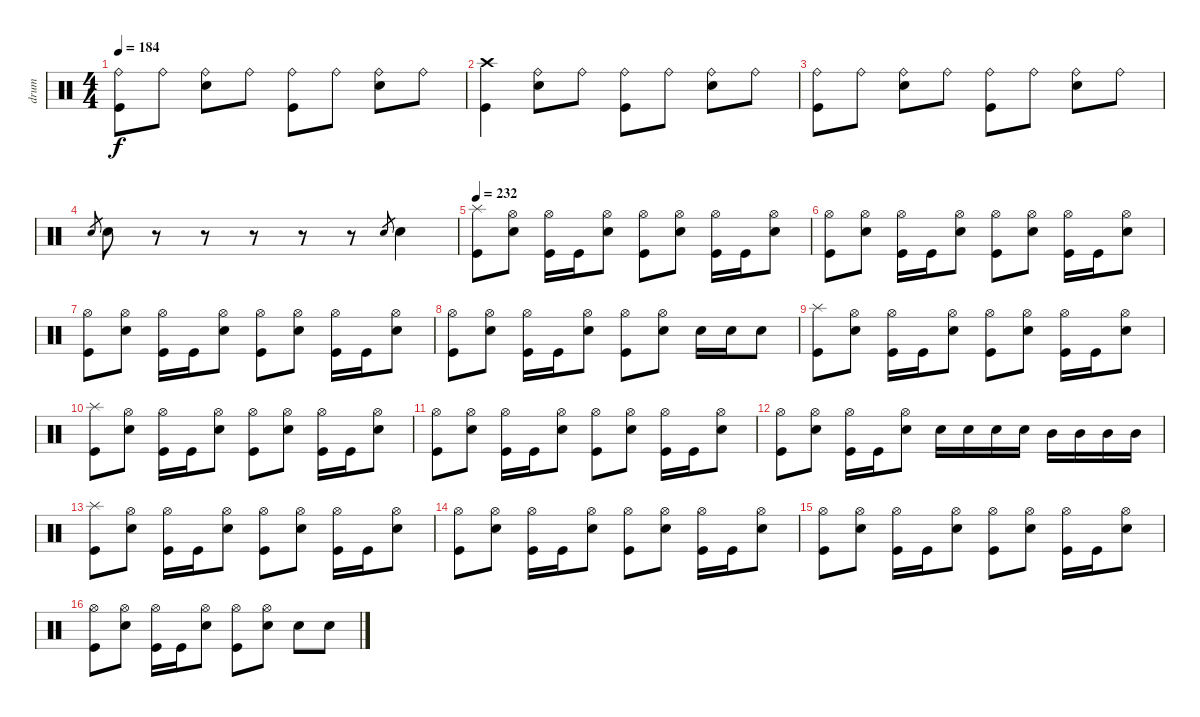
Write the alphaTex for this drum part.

\track ("drum" "drum") {instrument percussion}
\staff {score}
\articulation defaults
\ts (4 4)
\tempo 184
\clef neutral
\ks c
("Kick (hit)" "Ride (bell)").8{dy f} "Ride (bell)".8 ("Electric Snare (hit)" "Ride (bell)").8 "Ride (bell)".8 ("Kick (hit)" "Ride (bell)").8 "Ride (bell)".8 ("Electric Snare (hit)" "Ride (bell)").8 "Ride (bell)".8 |
("Kick (hit)" "Crash high (hit)").4 ("Electric Snare (hit)" "Ride (bell)").8 "Ride (bell)".8 ("Kick (hit)" "Ride (bell)").8 "Ride (bell)".8 ("Electric Snare (hit)" "Ride (bell)").8 "Ride (bell)".8 |
("Kick (hit)" "Ride (bell)").8 "Ride (bell)".8 ("Electric Snare (hit)" "Ride (bell)").8 "Ride (bell)".8 ("Kick (hit)" "Ride (bell)").8 "Ride (bell)".8 ("Electric Snare (hit)" "Ride (bell)").8 "Ride (bell)".8 |
"Electric Snare (hit)".8{gr} "Electric Snare (hit)".8 r.8 r.8 r.8 r.8 r.8 "Electric Snare (hit)".8{gr} "Electric Snare (hit)".4 |
\tempo 232
("Kick (hit)" "Splash (hit)").8 ("Electric Snare (hit)" "Hi-Hat (open)").8 ("Kick (hit)" "Hi-Hat (open)").16 "Kick (hit)".16 ("Electric Snare (hit)" "Hi-Hat (open)").8 ("Kick (hit)" "Hi-Hat (open)").8 ("Electric Snare (hit)" "Hi-Hat (open)").8 ("Kick (hit)" "Hi-Hat (open)").16 "Kick (hit)".16 ("Electric Snare (hit)" "Hi-Hat (open)").8 |
("Kick (hit)" "Hi-Hat (open)").8 ("Electric Snare (hit)" "Hi-Hat (open)").8 ("Kick (hit)" "Hi-Hat (open)").16 "Kick (hit)".16 ("Electric Snare (hit)" "Hi-Hat (open)").8 ("Kick (hit)" "Hi-Hat (open)").8 ("Electric Snare (hit)" "Hi-Hat (open)").8 ("Kick (hit)" "Hi-Hat (open)").16 "Kick (hit)".16 ("Electric Snare (hit)" "Hi-Hat (open)").8 |
("Kick (hit)" "Hi-Hat (open)").8 ("Electric Snare (hit)" "Hi-Hat (open)").8 ("Kick (hit)" "Hi-Hat (open)").16 "Kick (hit)".16 ("Electric Snare (hit)" "Hi-Hat (open)").8 ("Kick (hit)" "Hi-Hat (open)").8 ("Electric Snare (hit)" "Hi-Hat (open)").8 ("Kick (hit)" "Hi-Hat (open)").16 "Kick (hit)".16 ("Electric Snare (hit)" "Hi-Hat (open)").8 |
("Kick (hit)" "Hi-Hat (open)").8 ("Electric Snare (hit)" "Hi-Hat (open)").8 ("Kick (hit)" "Hi-Hat (open)").16 "Kick (hit)".16 ("Electric Snare (hit)" "Hi-Hat (open)").8 ("Kick (hit)" "Hi-Hat (open)").8 ("Electric Snare (hit)" "Hi-Hat (open)").8 "Electric Snare (hit)".16 "Electric Snare (hit)".16 "Electric Snare (hit)".8 |
("Kick (hit)" "Splash (hit)").8 ("Electric Snare (hit)" "Hi-Hat (open)").8 ("Kick (hit)" "Hi-Hat (open)").16 "Kick (hit)".16 ("Electric Snare (hit)" "Hi-Hat (open)").8 ("Kick (hit)" "Hi-Hat (open)").8 ("Electric Snare (hit)" "Hi-Hat (open)").8 ("Kick (hit)" "Hi-Hat (open)").16 "Kick (hit)".16 ("Electric Snare (hit)" "Hi-Hat (open)").8 |
("Kick (hit)" "Splash (hit)").8 ("Electric Snare (hit)" "Hi-Hat (open)").8 ("Kick (hit)" "Hi-Hat (open)").16 "Kick (hit)".16 ("Electric Snare (hit)" "Hi-Hat (open)").8 ("Kick (hit)" "Hi-Hat (open)").8 ("Electric Snare (hit)" "Hi-Hat (open)").8 ("Kick (hit)" "Hi-Hat (open)").16 "Kick (hit)".16 ("Electric Snare (hit)" "Hi-Hat (open)").8 |
("Kick (hit)" "Hi-Hat (open)").8 ("Electric Snare (hit)" "Hi-Hat (open)").8 ("Kick (hit)" "Hi-Hat (open)").16 "Kick (hit)".16 ("Electric Snare (hit)" "Hi-Hat (open)").8 ("Kick (hit)" "Hi-Hat (open)").8 ("Electric Snare (hit)" "Hi-Hat (open)").8 ("Kick (hit)" "Hi-Hat (open)").16 "Kick (hit)".16 ("Electric Snare (hit)" "Hi-Hat (open)").8 |
("Kick (hit)" "Hi-Hat (open)").8 ("Electric Snare (hit)" "Hi-Hat (open)").8 ("Kick (hit)" "Hi-Hat (open)").16 "Kick (hit)".16 ("Electric Snare (hit)" "Hi-Hat (open)").8 "Electric Snare (hit)".16 "Electric Snare (hit)".16 "Electric Snare (hit)".16 "Electric Snare (hit)".16 "Mid Tom (hit)".16 "Mid Tom (hit)".16 "Mid Tom (hit)".16 "Mid Tom (hit)".16 |
("Kick (hit)" "Splash (hit)").8 ("Electric Snare (hit)" "Hi-Hat (open)").8 ("Kick (hit)" "Hi-Hat (open)").16 "Kick (hit)".16 ("Electric Snare (hit)" "Hi-Hat (open)").8 ("Kick (hit)" "Hi-Hat (open)").8 ("Electric Snare (hit)" "Hi-Hat (open)").8 ("Kick (hit)" "Hi-Hat (open)").16 "Kick (hit)".16 ("Electric Snare (hit)" "Hi-Hat (open)").8 |
("Kick (hit)" "Hi-Hat (open)").8 ("Electric Snare (hit)" "Hi-Hat (open)").8 ("Kick (hit)" "Hi-Hat (open)").16 "Kick (hit)".16 ("Electric Snare (hit)" "Hi-Hat (open)").8 ("Kick (hit)" "Hi-Hat (open)").8 ("Electric Snare (hit)" "Hi-Hat (open)").8 ("Kick (hit)" "Hi-Hat (open)").16 "Kick (hit)".16 ("Electric Snare (hit)" "Hi-Hat (open)").8 |
("Kick (hit)" "Hi-Hat (open)").8 ("Electric Snare (hit)" "Hi-Hat (open)").8 ("Kick (hit)" "Hi-Hat (open)").16 "Kick (hit)".16 ("Electric Snare (hit)" "Hi-Hat (open)").8 ("Kick (hit)" "Hi-Hat (open)").8 ("Electric Snare (hit)" "Hi-Hat (open)").8 ("Kick (hit)" "Hi-Hat (open)").16 "Kick (hit)".16 ("Electric Snare (hit)" "Hi-Hat (open)").8 |
("Kick (hit)" "Hi-Hat (open)").8 ("Electric Snare (hit)" "Hi-Hat (open)").8 ("Kick (hit)" "Hi-Hat (open)").16 "Kick (hit)".16 ("Electric Snare (hit)" "Hi-Hat (open)").8 ("Kick (hit)" "Hi-Hat (open)").8 ("Electric Snare (hit)" "Hi-Hat (open)").8 "Electric Snare (hit)".8 "Electric Snare (hit)".8
